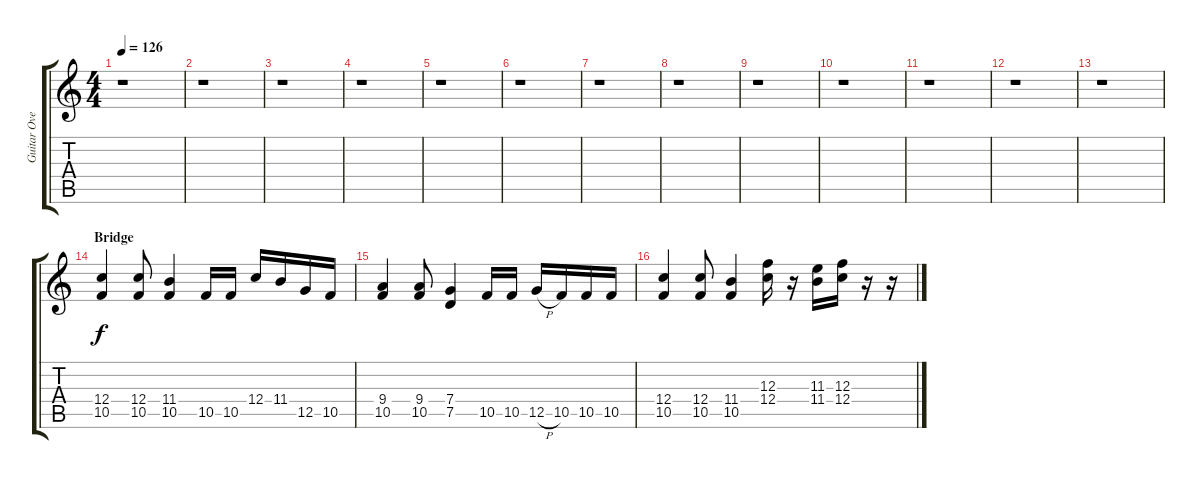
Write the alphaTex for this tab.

\track ("Guitar Overdubs" "Guitar Ove") {instrument overdrivenguitar}
\staff {score tabs}
\tuning (D4 A3 F3 C3 G2 D2) {hide}
\ts (4 4)
\tempo 126
\clef g2
\ks c
r.1{dy f} |
r.1 |
r.1 |
r.1 |
r.1 |
r.1 |
r.1 |
r.1 |
r.1 |
r.1 |
r.1 |
r.1 |
r.1 |
\section ("" "Bridge")
(12.4 10.5).4 (12.4 10.5).8 (11.4 10.5).4 10.5.16 10.5.16 12.4.16 11.4.16 12.5.16 10.5.16 |
(9.4 10.5).4 (9.4 10.5).8 (7.4 7.5).4 10.5.16 10.5.16 12.5{h}.16 10.5.16 10.5.16 10.5.16 |
(12.4 10.5).4 (12.4 10.5).8 (11.4 10.5).4 (12.3 12.4).16 r.16 (11.3 11.4).16 (12.3 12.4).16 r.16 r.16
